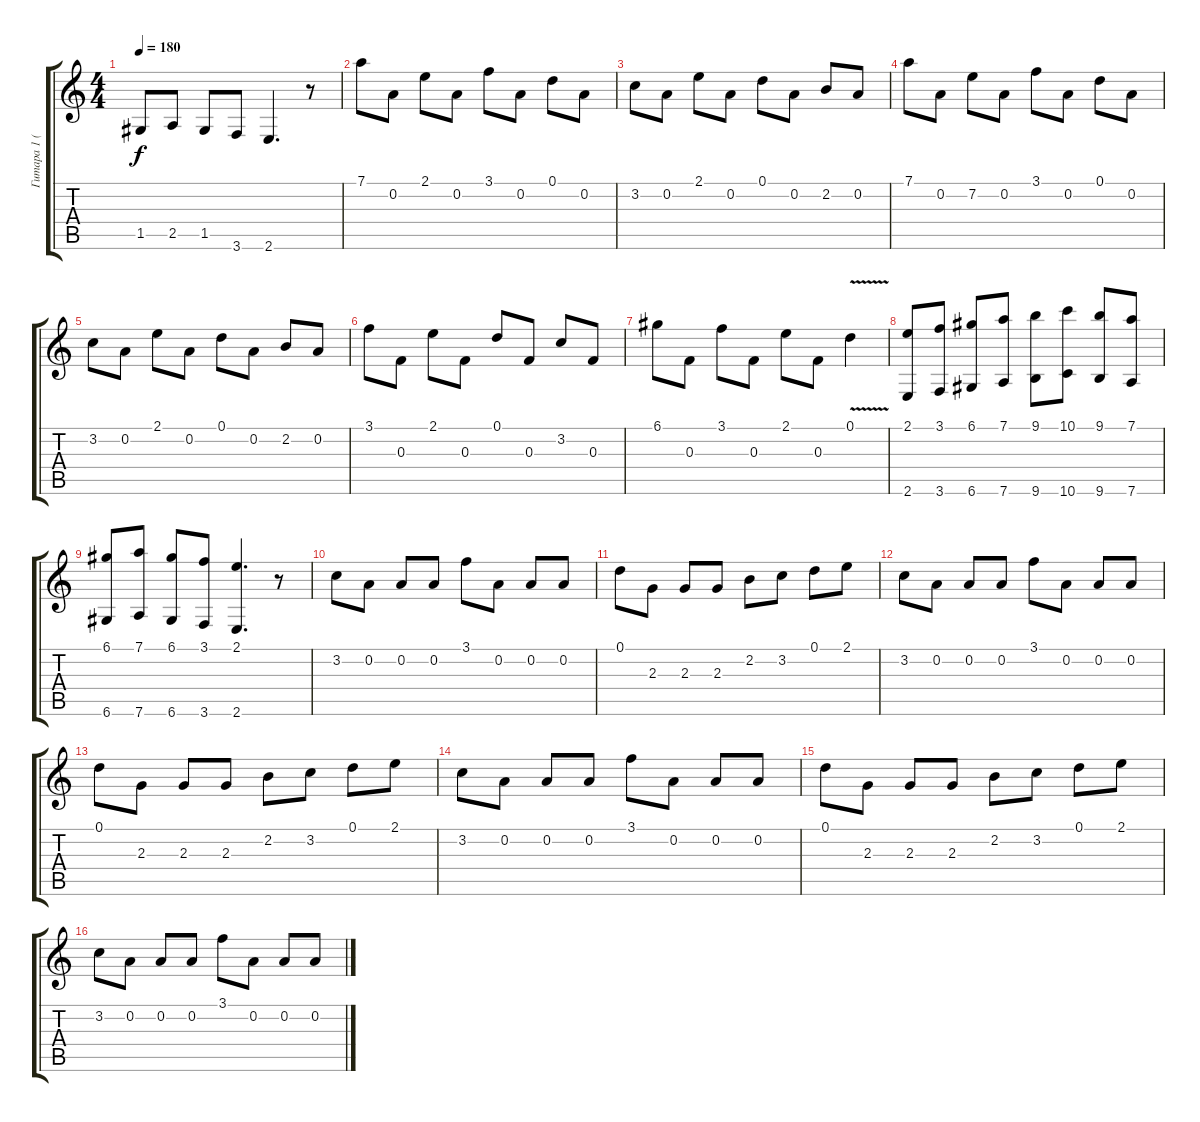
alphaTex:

\track ("Гитара 1 (2)" "Гитара 1 (") {instrument overdrivenguitar}
\staff {score tabs}
\tuning (D4 A3 F3 C3 G2 D2) {hide}
\ts (4 4)
\tempo 180
\clef g2
\ks c
1.5.8{dy f} 2.5.8 1.5.8 3.6.8 2.6.4{d} r.8 |
7.1.8 0.2.8 2.1.8 0.2.8 3.1.8 0.2.8 0.1.8 0.2.8 |
3.2.8 0.2.8 2.1.8 0.2.8 0.1.8 0.2.8 2.2.8 0.2.8 |
7.1.8 0.2.8 7.2.8 0.2.8 3.1.8 0.2.8 0.1.8 0.2.8 |
3.2.8 0.2.8 2.1.8 0.2.8 0.1.8 0.2.8 2.2.8 0.2.8 |
3.1.8 0.3.8 2.1.8 0.3.8 0.1.8 0.3.8 3.2.8 0.3.8 |
6.1.8 0.3.8 3.1.8 0.3.8 2.1.8 0.3.8 0.1{v}.4 |
(2.1 2.6).8 (3.1 3.6).8 (6.1 6.6).8 (7.1 7.6).8 (9.1 9.6).8 (10.1 10.6).8 (9.1 9.6).8 (7.1 7.6).8 |
(6.1 6.6).8 (7.1 7.6).8 (6.1 6.6).8 (3.1 3.6).8 (2.1 2.6).4{d} r.8 |
3.2.8 0.2.8 0.2.8 0.2.8 3.1.8 0.2.8 0.2.8 0.2.8 |
0.1.8 2.3.8 2.3.8 2.3.8 2.2.8 3.2.8 0.1.8 2.1.8 |
3.2.8 0.2.8 0.2.8 0.2.8 3.1.8 0.2.8 0.2.8 0.2.8 |
0.1.8 2.3.8 2.3.8 2.3.8 2.2.8 3.2.8 0.1.8 2.1.8 |
3.2.8 0.2.8 0.2.8 0.2.8 3.1.8 0.2.8 0.2.8 0.2.8 |
0.1.8 2.3.8 2.3.8 2.3.8 2.2.8 3.2.8 0.1.8 2.1.8 |
3.2.8 0.2.8 0.2.8 0.2.8 3.1.8 0.2.8 0.2.8 0.2.8
